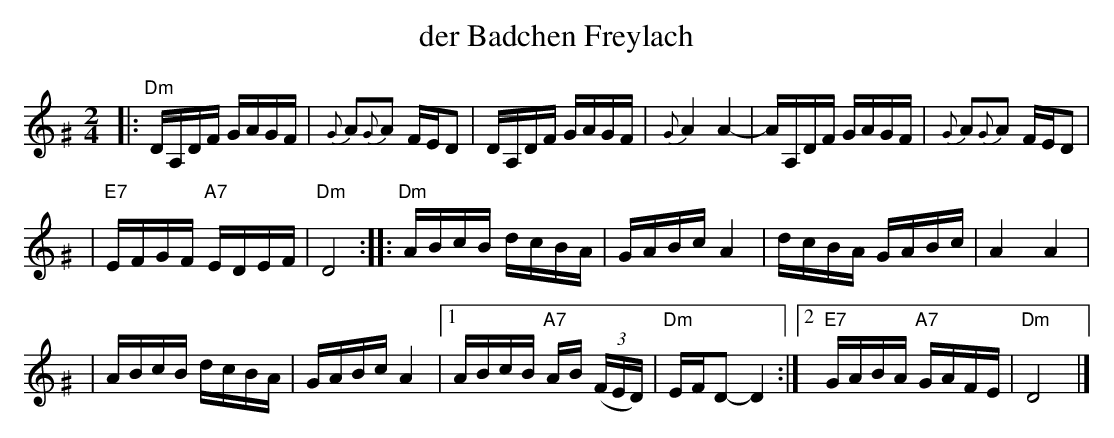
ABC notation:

X:1
T: der Badchen Freylach
M: 2/4
L: 1/16
K: Ddor^G
|: "Dm"DA,DF GAGF | {G}A2{G}A2 FED2 \
| DA,DF GAGF | {G}A4 A4- \
| AA,DF GAGF | {G}A2{G}A2 FED2 |
| "E7"EFGF "A7"EDEF | "Dm"D8 \
:: "Dm"ABcB dcBA | GABc A4 \
| dcBA GABc | A4 A4 |
| ABcB dcBA | GABc A4 \
|1 ABcB "A7"AB ((3FED) | "Dm"EFD2- D4 \
:|2 "E7"GABA "A7"GAFE | "Dm"D8 |]
